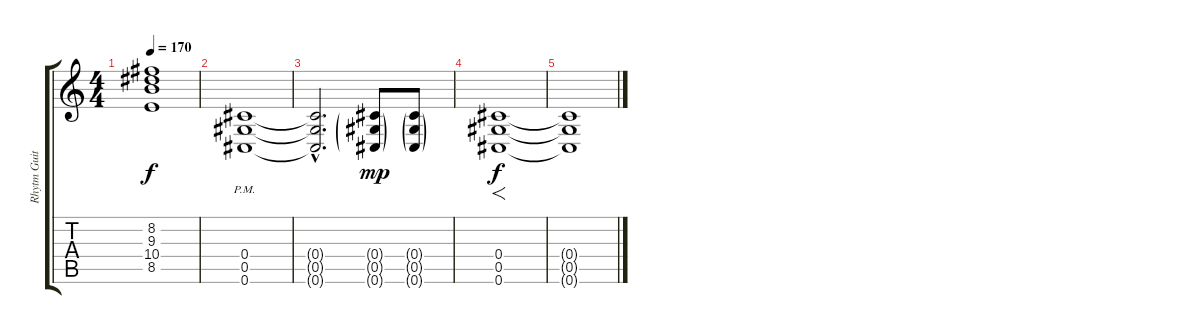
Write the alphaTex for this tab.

\track ("Rhytm Guitar" "Rhytm Guit") {instrument distortionguitar}
\staff {score tabs}
\tuning (Eb4 Bb3 Gb3 Db3 Ab2 Db2) {hide}
\ts (4 4)
\tempo 170
\clef g2
\ks c
(8.2{t} 9.3{t} 10.4{t} 8.5{t}).1{dy f} |
(0.4{pm} 0.5{pm} 0.6{pm}).1 |
(0.4{hac t} 0.5{hac t} 0.6{hac t}).2{d} (0.4{g} 0.5{g} 0.6{g}).8{dy mp} (0.4{g} 0.5{g} 0.6{g}).8 |
(0.4 0.5 0.6).1{f dy f} |
(0.4{t} 0.5{t} 0.6{t}).1
